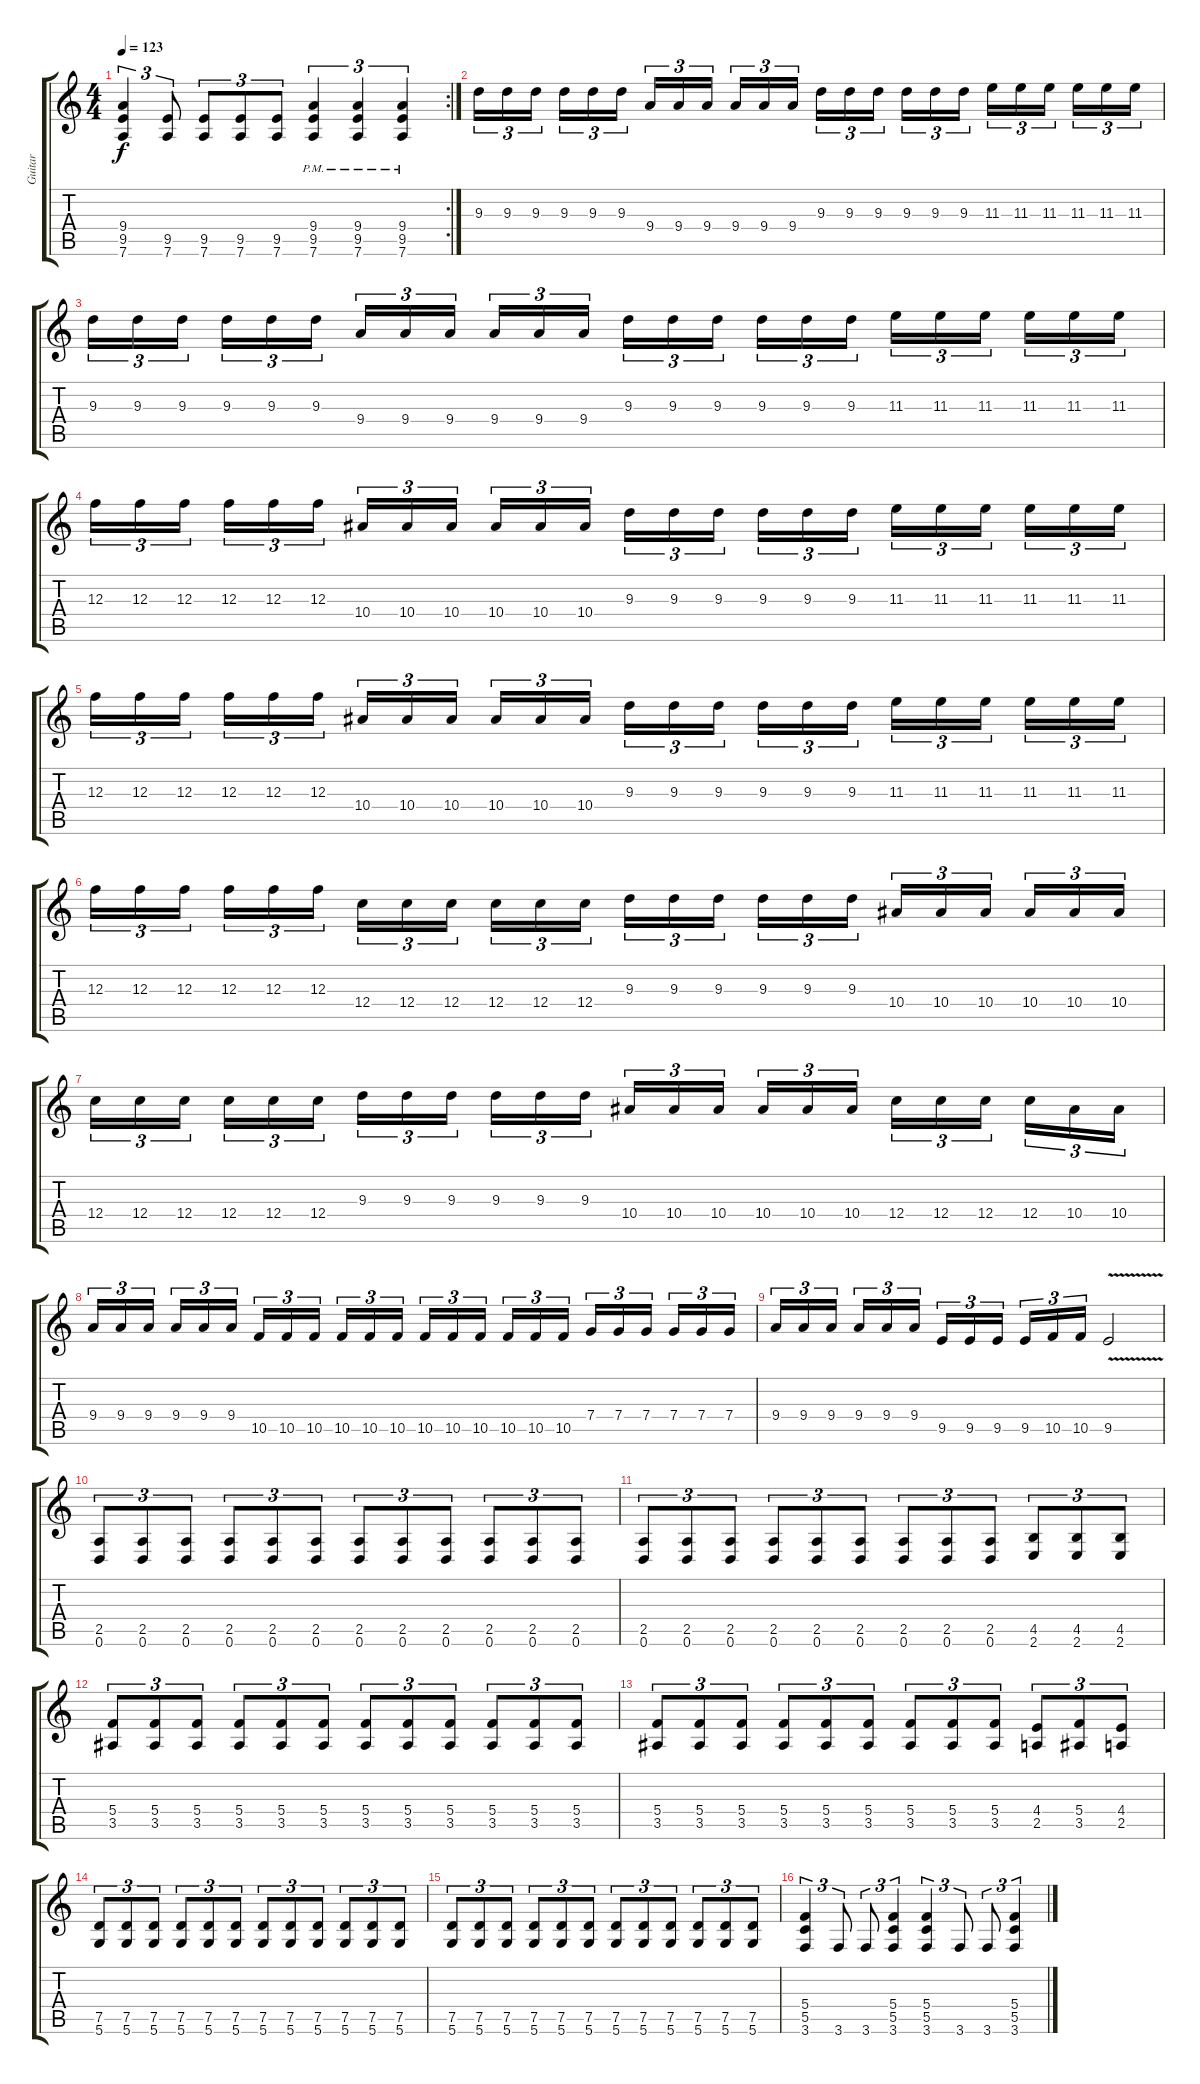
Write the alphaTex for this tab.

\track ("Guitar " "Guitar ") {instrument distortionguitar}
\staff {score tabs}
\tuning (D4 A3 F3 C3 G2 D2) {hide}
\rc 2
\ts (4 4)
\tempo 123
\clef g2
\ks c
(9.4 9.5 7.6).4{tu (3 2) dy f} (9.5 7.6).8{tu (3 2)} (9.5 7.6).8{tu (3 2)} (9.5 7.6).8{tu (3 2)} (9.5 7.6).8{tu (3 2)} (9.4{pm} 9.5{pm} 7.6{pm}).4{tu (3 2)} (9.4{pm} 9.5{pm} 7.6{pm}).4{tu (3 2)} (9.4{pm} 9.5{pm} 7.6{pm}).4{tu (3 2)} |
9.3.16{tu (3 2)} 9.3.16{tu (3 2)} 9.3.16{tu (3 2)} 9.3.16{tu (3 2)} 9.3.16{tu (3 2)} 9.3.16{tu (3 2)} 9.4.16{tu (3 2)} 9.4.16{tu (3 2)} 9.4.16{tu (3 2)} 9.4.16{tu (3 2)} 9.4.16{tu (3 2)} 9.4.16{tu (3 2)} 9.3.16{tu (3 2)} 9.3.16{tu (3 2)} 9.3.16{tu (3 2)} 9.3.16{tu (3 2)} 9.3.16{tu (3 2)} 9.3.16{tu (3 2)} 11.3.16{tu (3 2)} 11.3.16{tu (3 2)} 11.3.16{tu (3 2)} 11.3.16{tu (3 2)} 11.3.16{tu (3 2)} 11.3.16{tu (3 2)} |
9.3.16{tu (3 2)} 9.3.16{tu (3 2)} 9.3.16{tu (3 2)} 9.3.16{tu (3 2)} 9.3.16{tu (3 2)} 9.3.16{tu (3 2)} 9.4.16{tu (3 2)} 9.4.16{tu (3 2)} 9.4.16{tu (3 2)} 9.4.16{tu (3 2)} 9.4.16{tu (3 2)} 9.4.16{tu (3 2)} 9.3.16{tu (3 2)} 9.3.16{tu (3 2)} 9.3.16{tu (3 2)} 9.3.16{tu (3 2)} 9.3.16{tu (3 2)} 9.3.16{tu (3 2)} 11.3.16{tu (3 2)} 11.3.16{tu (3 2)} 11.3.16{tu (3 2)} 11.3.16{tu (3 2)} 11.3.16{tu (3 2)} 11.3.16{tu (3 2)} |
12.3.16{tu (3 2)} 12.3.16{tu (3 2)} 12.3.16{tu (3 2)} 12.3.16{tu (3 2)} 12.3.16{tu (3 2)} 12.3.16{tu (3 2)} 10.4.16{tu (3 2)} 10.4.16{tu (3 2)} 10.4.16{tu (3 2)} 10.4.16{tu (3 2)} 10.4.16{tu (3 2)} 10.4.16{tu (3 2)} 9.3.16{tu (3 2)} 9.3.16{tu (3 2)} 9.3.16{tu (3 2)} 9.3.16{tu (3 2)} 9.3.16{tu (3 2)} 9.3.16{tu (3 2)} 11.3.16{tu (3 2)} 11.3.16{tu (3 2)} 11.3.16{tu (3 2)} 11.3.16{tu (3 2)} 11.3.16{tu (3 2)} 11.3.16{tu (3 2)} |
12.3.16{tu (3 2)} 12.3.16{tu (3 2)} 12.3.16{tu (3 2)} 12.3.16{tu (3 2)} 12.3.16{tu (3 2)} 12.3.16{tu (3 2)} 10.4.16{tu (3 2)} 10.4.16{tu (3 2)} 10.4.16{tu (3 2)} 10.4.16{tu (3 2)} 10.4.16{tu (3 2)} 10.4.16{tu (3 2)} 9.3.16{tu (3 2)} 9.3.16{tu (3 2)} 9.3.16{tu (3 2)} 9.3.16{tu (3 2)} 9.3.16{tu (3 2)} 9.3.16{tu (3 2)} 11.3.16{tu (3 2)} 11.3.16{tu (3 2)} 11.3.16{tu (3 2)} 11.3.16{tu (3 2)} 11.3.16{tu (3 2)} 11.3.16{tu (3 2)} |
12.3.16{tu (3 2)} 12.3.16{tu (3 2)} 12.3.16{tu (3 2)} 12.3.16{tu (3 2)} 12.3.16{tu (3 2)} 12.3.16{tu (3 2)} 12.4.16{tu (3 2)} 12.4.16{tu (3 2)} 12.4.16{tu (3 2)} 12.4.16{tu (3 2)} 12.4.16{tu (3 2)} 12.4.16{tu (3 2)} 9.3.16{tu (3 2)} 9.3.16{tu (3 2)} 9.3.16{tu (3 2)} 9.3.16{tu (3 2)} 9.3.16{tu (3 2)} 9.3.16{tu (3 2)} 10.4.16{tu (3 2)} 10.4.16{tu (3 2)} 10.4.16{tu (3 2)} 10.4.16{tu (3 2)} 10.4.16{tu (3 2)} 10.4.16{tu (3 2)} |
12.4.16{tu (3 2)} 12.4.16{tu (3 2)} 12.4.16{tu (3 2)} 12.4.16{tu (3 2)} 12.4.16{tu (3 2)} 12.4.16{tu (3 2)} 9.3.16{tu (3 2)} 9.3.16{tu (3 2)} 9.3.16{tu (3 2)} 9.3.16{tu (3 2)} 9.3.16{tu (3 2)} 9.3.16{tu (3 2)} 10.4.16{tu (3 2)} 10.4.16{tu (3 2)} 10.4.16{tu (3 2)} 10.4.16{tu (3 2)} 10.4.16{tu (3 2)} 10.4.16{tu (3 2)} 12.4.16{tu (3 2)} 12.4.16{tu (3 2)} 12.4.16{tu (3 2)} 12.4.16{tu (3 2)} 10.4.16{tu (3 2)} 10.4.16{tu (3 2)} |
9.4.16{tu (3 2)} 9.4.16{tu (3 2)} 9.4.16{tu (3 2)} 9.4.16{tu (3 2)} 9.4.16{tu (3 2)} 9.4.16{tu (3 2)} 10.5.16{tu (3 2)} 10.5.16{tu (3 2)} 10.5.16{tu (3 2)} 10.5.16{tu (3 2)} 10.5.16{tu (3 2)} 10.5.16{tu (3 2)} 10.5.16{tu (3 2)} 10.5.16{tu (3 2)} 10.5.16{tu (3 2)} 10.5.16{tu (3 2)} 10.5.16{tu (3 2)} 10.5.16{tu (3 2)} 7.4.16{tu (3 2)} 7.4.16{tu (3 2)} 7.4.16{tu (3 2)} 7.4.16{tu (3 2)} 7.4.16{tu (3 2)} 7.4.16{tu (3 2)} |
9.4.16{tu (3 2)} 9.4.16{tu (3 2)} 9.4.16{tu (3 2)} 9.4.16{tu (3 2)} 9.4.16{tu (3 2)} 9.4.16{tu (3 2)} 9.5.16{tu (3 2)} 9.5.16{tu (3 2)} 9.5.16{tu (3 2)} 9.5.16{tu (3 2)} 10.5.16{tu (3 2)} 10.5.16{tu (3 2)} 9.5{v}.2 |
(2.5 0.6).8{tu (3 2)} (2.5 0.6).8{tu (3 2)} (2.5 0.6).8{tu (3 2)} (2.5 0.6).8{tu (3 2)} (2.5 0.6).8{tu (3 2)} (2.5 0.6).8{tu (3 2)} (2.5 0.6).8{tu (3 2)} (2.5 0.6).8{tu (3 2)} (2.5 0.6).8{tu (3 2)} (2.5 0.6).8{tu (3 2)} (2.5 0.6).8{tu (3 2)} (2.5 0.6).8{tu (3 2)} |
(2.5 0.6).8{tu (3 2)} (2.5 0.6).8{tu (3 2)} (2.5 0.6).8{tu (3 2)} (2.5 0.6).8{tu (3 2)} (2.5 0.6).8{tu (3 2)} (2.5 0.6).8{tu (3 2)} (2.5 0.6).8{tu (3 2)} (2.5 0.6).8{tu (3 2)} (2.5 0.6).8{tu (3 2)} (4.5 2.6).8{tu (3 2)} (4.5 2.6).8{tu (3 2)} (4.5 2.6).8{tu (3 2)} |
(5.4 3.5).8{tu (3 2)} (5.4 3.5).8{tu (3 2)} (5.4 3.5).8{tu (3 2)} (5.4 3.5).8{tu (3 2)} (5.4 3.5).8{tu (3 2)} (5.4 3.5).8{tu (3 2)} (5.4 3.5).8{tu (3 2)} (5.4 3.5).8{tu (3 2)} (5.4 3.5).8{tu (3 2)} (5.4 3.5).8{tu (3 2)} (5.4 3.5).8{tu (3 2)} (5.4 3.5).8{tu (3 2)} |
(5.4 3.5).8{tu (3 2)} (5.4 3.5).8{tu (3 2)} (5.4 3.5).8{tu (3 2)} (5.4 3.5).8{tu (3 2)} (5.4 3.5).8{tu (3 2)} (5.4 3.5).8{tu (3 2)} (5.4 3.5).8{tu (3 2)} (5.4 3.5).8{tu (3 2)} (5.4 3.5).8{tu (3 2)} (4.4 2.5).8{tu (3 2)} (5.4 3.5).8{tu (3 2)} (4.4 2.5).8{tu (3 2)} |
(7.5 5.6).8{tu (3 2)} (7.5 5.6).8{tu (3 2)} (7.5 5.6).8{tu (3 2)} (7.5 5.6).8{tu (3 2)} (7.5 5.6).8{tu (3 2)} (7.5 5.6).8{tu (3 2)} (7.5 5.6).8{tu (3 2)} (7.5 5.6).8{tu (3 2)} (7.5 5.6).8{tu (3 2)} (7.5 5.6).8{tu (3 2)} (7.5 5.6).8{tu (3 2)} (7.5 5.6).8{tu (3 2)} |
(7.5 5.6).8{tu (3 2)} (7.5 5.6).8{tu (3 2)} (7.5 5.6).8{tu (3 2)} (7.5 5.6).8{tu (3 2)} (7.5 5.6).8{tu (3 2)} (7.5 5.6).8{tu (3 2)} (7.5 5.6).8{tu (3 2)} (7.5 5.6).8{tu (3 2)} (7.5 5.6).8{tu (3 2)} (7.5 5.6).8{tu (3 2)} (7.5 5.6).8{tu (3 2)} (7.5 5.6).8{tu (3 2)} |
(5.4 5.5 3.6).4{tu (3 2)} 3.6.8{tu (3 2)} 3.6.8{tu (3 2)} (5.4 5.5 3.6).4{tu (3 2)} (5.4 5.5 3.6).4{tu (3 2)} 3.6.8{tu (3 2)} 3.6.8{tu (3 2)} (5.4 5.5 3.6).4{tu (3 2)}
